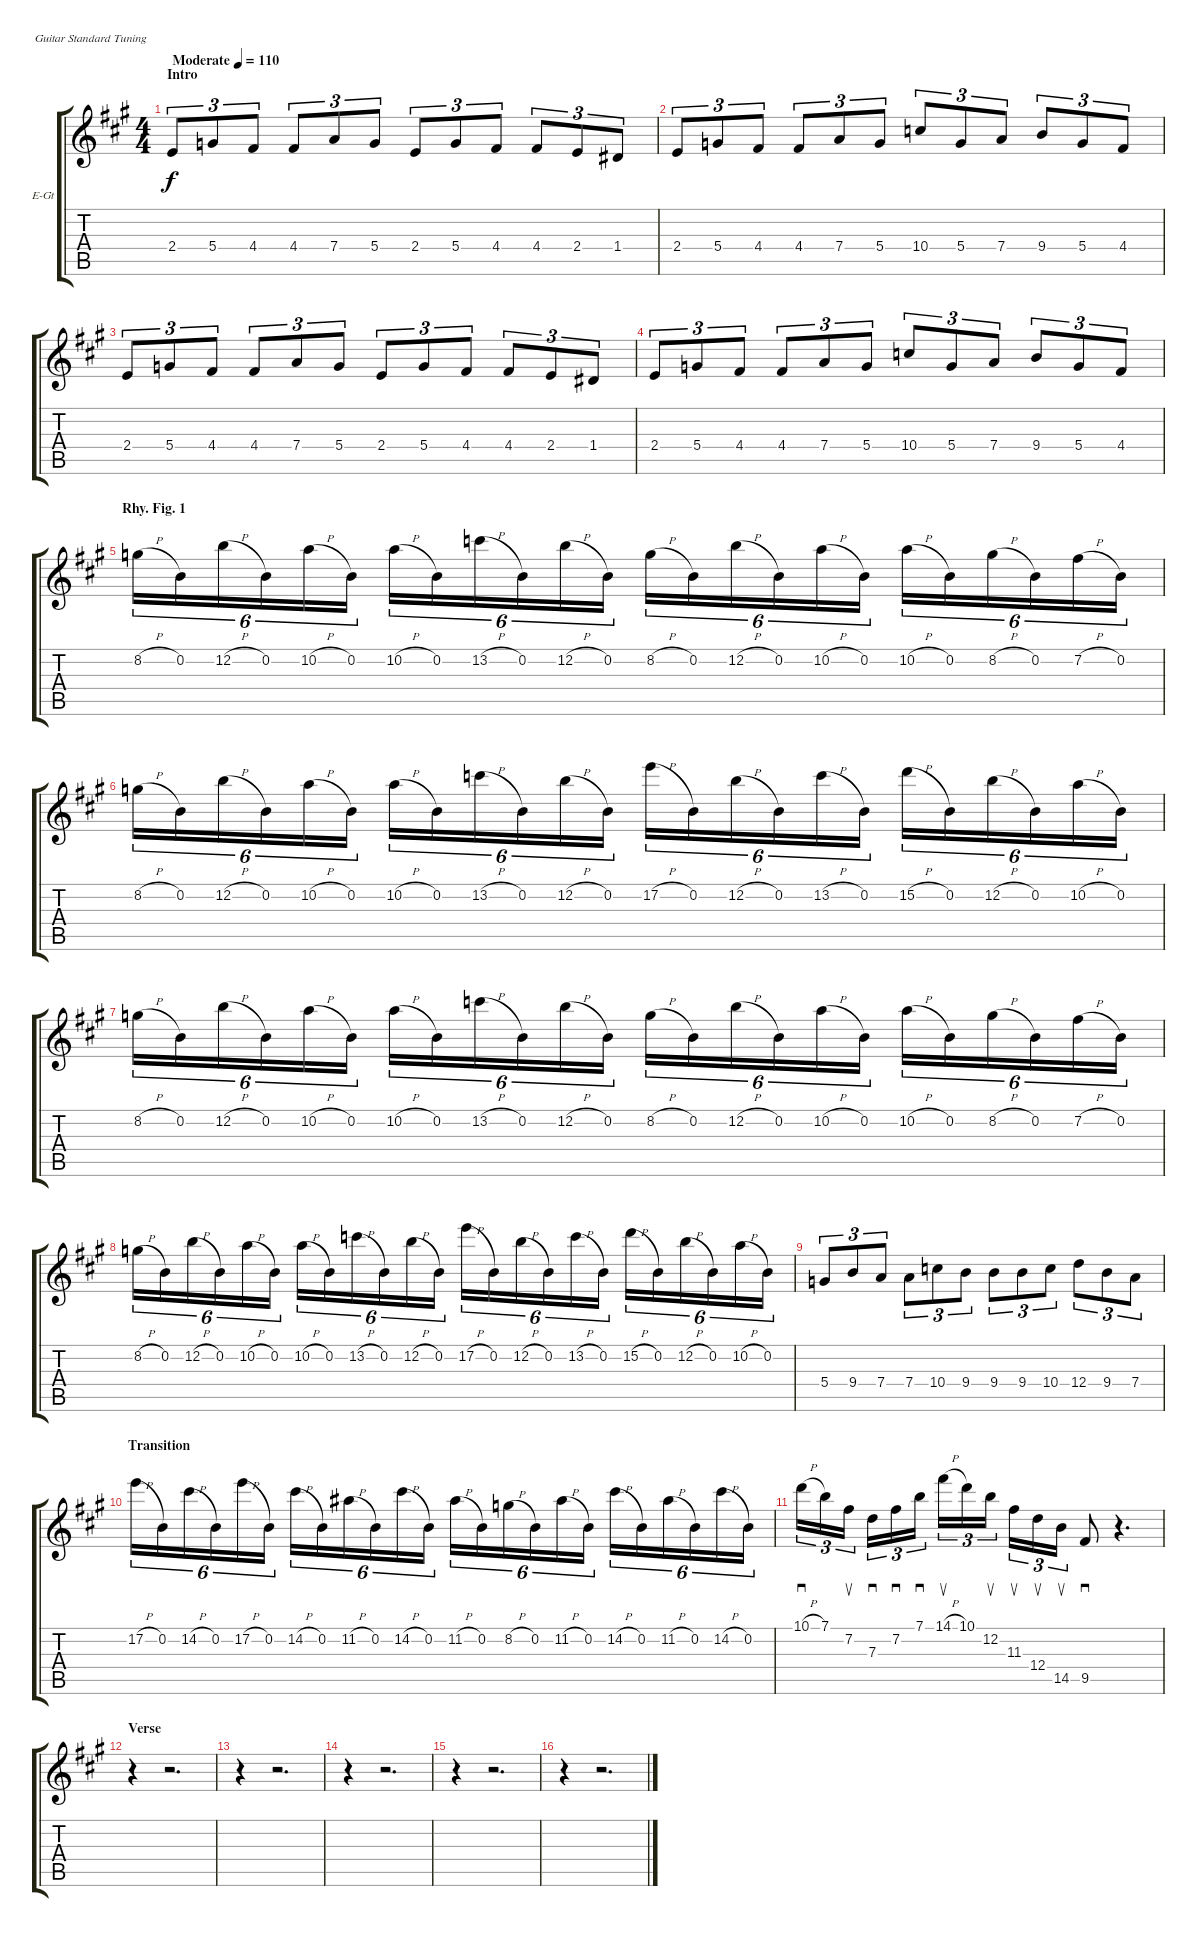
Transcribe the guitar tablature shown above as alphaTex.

\bracketExtendMode groupsimilarinstruments
\firstSystemTrackNameOrientation horizontal
\otherSystemsTrackNameOrientation horizontal
\track ("Overdub" "E-Gt") {instrument overdrivenguitar}
\staff {score tabs}
\tuning (E4 B3 G3 D3 A2 E2)
\ts (4 4)
\beaming (8 2 2 2 2)
\section ("" "Intro")
\tempo (110 "Moderate")
\clef g2
\ks a
2.4.8{tu (3 2) dy f instrument overdrivenguitar} 5.4.8{tu (3 2)} 4.4.8{tu (3 2)} 4.4.8{tu (3 2)} 7.4.8{tu (3 2)} 5.4.8{tu (3 2)} 2.4.8{tu (3 2)} 5.4.8{tu (3 2)} 4.4.8{tu (3 2)} 4.4.8{tu (3 2)} 2.4.8{tu (3 2)} 1.4.8{tu (3 2)} |
2.4.8{tu (3 2)} 5.4.8{tu (3 2)} 4.4.8{tu (3 2)} 4.4.8{tu (3 2)} 7.4.8{tu (3 2)} 5.4.8{tu (3 2)} 10.4.8{tu (3 2)} 5.4.8{tu (3 2)} 7.4.8{tu (3 2)} 9.4.8{tu (3 2)} 5.4.8{tu (3 2)} 4.4.8{tu (3 2)} |
2.4.8{tu (3 2)} 5.4.8{tu (3 2)} 4.4.8{tu (3 2)} 4.4.8{tu (3 2)} 7.4.8{tu (3 2)} 5.4.8{tu (3 2)} 2.4.8{tu (3 2)} 5.4.8{tu (3 2)} 4.4.8{tu (3 2)} 4.4.8{tu (3 2)} 2.4.8{tu (3 2)} 1.4.8{tu (3 2)} |
2.4.8{tu (3 2)} 5.4.8{tu (3 2)} 4.4.8{tu (3 2)} 4.4.8{tu (3 2)} 7.4.8{tu (3 2)} 5.4.8{tu (3 2)} 10.4.8{tu (3 2)} 5.4.8{tu (3 2)} 7.4.8{tu (3 2)} 9.4.8{tu (3 2)} 5.4.8{tu (3 2)} 4.4.8{tu (3 2)} |
\section ("" "Rhy. Fig. 1")
8.2{h}.16{tu (6 4)} 0.2.16{tu (6 4)} 12.2{h}.16{tu (6 4)} 0.2.16{tu (6 4)} 10.2{h}.16{tu (6 4)} 0.2.16{tu (6 4)} 10.2{h}.16{tu (6 4)} 0.2.16{tu (6 4)} 13.2{h}.16{tu (6 4)} 0.2.16{tu (6 4)} 12.2{h}.16{tu (6 4)} 0.2.16{tu (6 4)} 8.2{h}.16{tu (6 4)} 0.2.16{tu (6 4)} 12.2{h}.16{tu (6 4)} 0.2.16{tu (6 4)} 10.2{h}.16{tu (6 4)} 0.2.16{tu (6 4)} 10.2{h}.16{tu (6 4)} 0.2.16{tu (6 4)} 8.2{h}.16{tu (6 4)} 0.2.16{tu (6 4)} 7.2{h}.16{tu (6 4)} 0.2.16{tu (6 4)} |
8.2{h}.16{tu (6 4)} 0.2.16{tu (6 4)} 12.2{h}.16{tu (6 4)} 0.2.16{tu (6 4)} 10.2{h}.16{tu (6 4)} 0.2.16{tu (6 4)} 10.2{h}.16{tu (6 4)} 0.2.16{tu (6 4)} 13.2{h}.16{tu (6 4)} 0.2.16{tu (6 4)} 12.2{h}.16{tu (6 4)} 0.2.16{tu (6 4)} 17.2{h}.16{tu (6 4)} 0.2.16{tu (6 4)} 12.2{h}.16{tu (6 4)} 0.2.16{tu (6 4)} 13.2{h}.16{tu (6 4)} 0.2.16{tu (6 4)} 15.2{h}.16{tu (6 4)} 0.2.16{tu (6 4)} 12.2{h}.16{tu (6 4)} 0.2.16{tu (6 4)} 10.2{h}.16{tu (6 4)} 0.2.16{tu (6 4)} |
8.2{h}.16{tu (6 4)} 0.2.16{tu (6 4)} 12.2{h}.16{tu (6 4)} 0.2.16{tu (6 4)} 10.2{h}.16{tu (6 4)} 0.2.16{tu (6 4)} 10.2{h}.16{tu (6 4)} 0.2.16{tu (6 4)} 13.2{h}.16{tu (6 4)} 0.2.16{tu (6 4)} 12.2{h}.16{tu (6 4)} 0.2.16{tu (6 4)} 8.2{h}.16{tu (6 4)} 0.2.16{tu (6 4)} 12.2{h}.16{tu (6 4)} 0.2.16{tu (6 4)} 10.2{h}.16{tu (6 4)} 0.2.16{tu (6 4)} 10.2{h}.16{tu (6 4)} 0.2.16{tu (6 4)} 8.2{h}.16{tu (6 4)} 0.2.16{tu (6 4)} 7.2{h}.16{tu (6 4)} 0.2.16{tu (6 4)} |
8.2{h}.16{tu (6 4)} 0.2.16{tu (6 4)} 12.2{h}.16{tu (6 4)} 0.2.16{tu (6 4)} 10.2{h}.16{tu (6 4)} 0.2.16{tu (6 4)} 10.2{h}.16{tu (6 4)} 0.2.16{tu (6 4)} 13.2{h}.16{tu (6 4)} 0.2.16{tu (6 4)} 12.2{h}.16{tu (6 4)} 0.2.16{tu (6 4)} 17.2{h}.16{tu (6 4)} 0.2.16{tu (6 4)} 12.2{h}.16{tu (6 4)} 0.2.16{tu (6 4)} 13.2{h}.16{tu (6 4)} 0.2.16{tu (6 4)} 15.2{h}.16{tu (6 4)} 0.2.16{tu (6 4)} 12.2{h}.16{tu (6 4)} 0.2.16{tu (6 4)} 10.2{h}.16{tu (6 4)} 0.2.16{tu (6 4)} |
5.4.8{tu (3 2)} 9.4.8{tu (3 2)} 7.4.8{tu (3 2)} 7.4.8{tu (3 2)} 10.4.8{tu (3 2)} 9.4.8{tu (3 2)} 9.4.8{tu (3 2)} 9.4.8{tu (3 2)} 10.4.8{tu (3 2)} 12.4.8{tu (3 2)} 9.4.8{tu (3 2)} 7.4.8{tu (3 2)} |
\section ("" "Transition")
17.2{h}.16{tu (6 4)} 0.2.16{tu (6 4)} 14.2{h}.16{tu (6 4)} 0.2.16{tu (6 4)} 17.2{h}.16{tu (6 4)} 0.2.16{tu (6 4)} 14.2{h}.16{tu (6 4)} 0.2.16{tu (6 4)} 11.2{h}.16{tu (6 4)} 0.2.16{tu (6 4)} 14.2{h}.16{tu (6 4)} 0.2.16{tu (6 4)} 11.2{h}.16{tu (6 4)} 0.2.16{tu (6 4)} 8.2{h}.16{tu (6 4)} 0.2.16{tu (6 4)} 11.2{h}.16{tu (6 4)} 0.2.16{tu (6 4)} 14.2{h}.16{tu (6 4)} 0.2.16{tu (6 4)} 11.2{h}.16{tu (6 4)} 0.2.16{tu (6 4)} 14.2{h}.16{tu (6 4)} 0.2.16{tu (6 4)} |
10.1{h}.16{sd tu (3 2)} 7.1.16{tu (3 2)} 7.2.16{su tu (3 2)} 7.3.16{sd tu (3 2)} 7.2.16{sd tu (3 2)} 7.1.16{sd tu (3 2)} 14.1{h}.16{su tu (3 2)} 10.1.16{tu (3 2)} 12.2.16{su tu (3 2)} 11.3.16{su tu (3 2)} 12.4.16{su tu (3 2)} 14.5.16{su tu (3 2)} 9.5.8{sd} r.4{d} |
\section ("" "Verse")
r.4 r.2{d} |
r.4 r.2{d} |
r.4 r.2{d} |
r.4 r.2{d} |
r.4 r.2{d}
